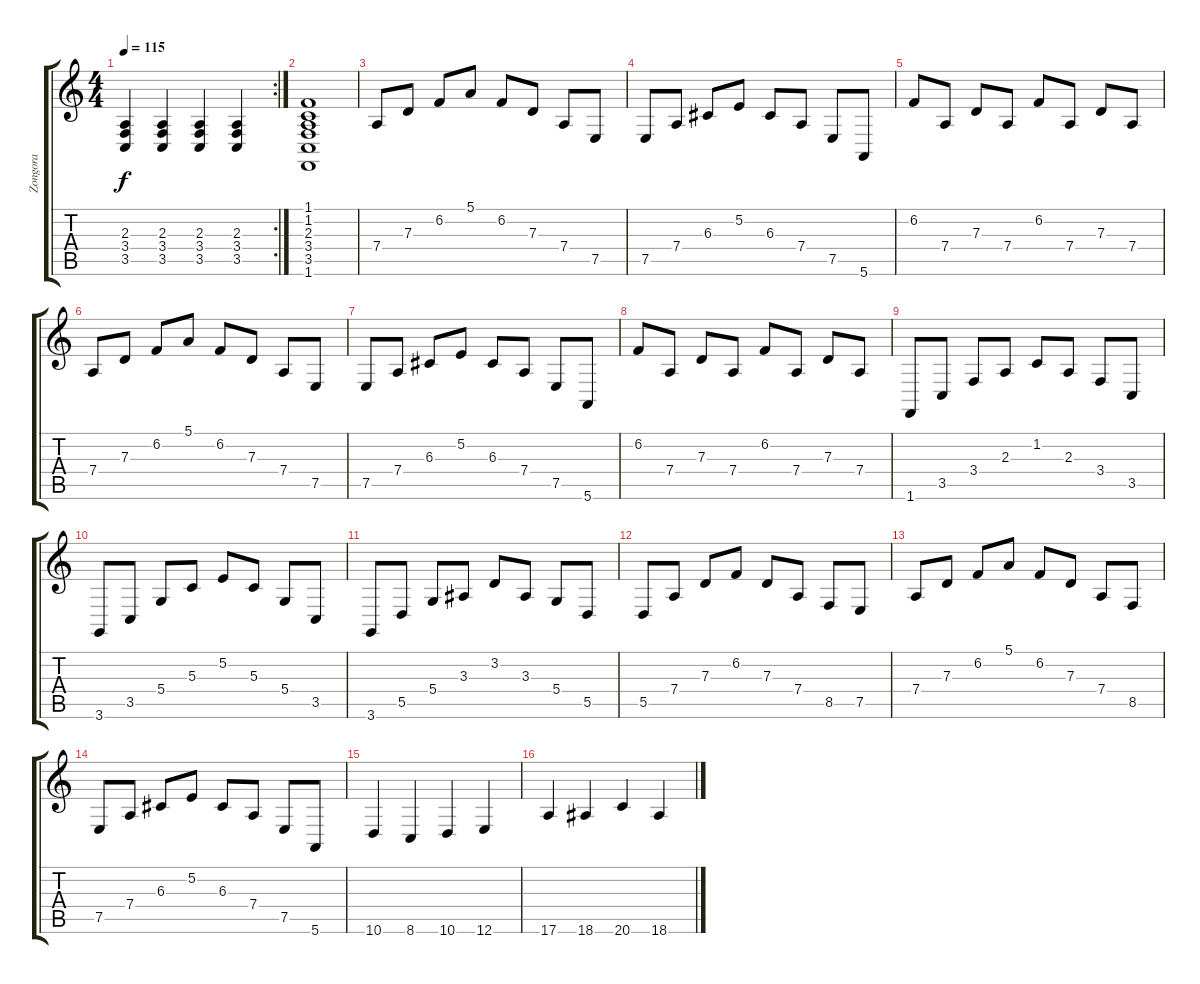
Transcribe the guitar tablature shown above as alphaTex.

\track ("Zongora" "Zongora") {instrument acousticgrandpiano}
\staff {score tabs}
\tuning (E4 B3 G3 D3 A2 E2) {hide}
\rc 2
\ts (4 4)
\tempo 115
\clef g2
\ks c
(2.3 3.4 3.5).4{dy f} (2.3 3.4 3.5).4 (2.3 3.4 3.5).4 (2.3 3.4 3.5).4 |
(1.1 1.2 2.3 3.4 3.5 1.6).1 |
7.4.8 7.3.8 6.2.8 5.1.8 6.2.8 7.3.8 7.4.8 7.5.8 |
7.5.8 7.4.8 6.3.8 5.2.8 6.3.8 7.4.8 7.5.8 5.6.8 |
6.2.8 7.4.8 7.3.8 7.4.8 6.2.8 7.4.8 7.3.8 7.4.8 |
7.4.8 7.3.8 6.2.8 5.1.8 6.2.8 7.3.8 7.4.8 7.5.8 |
7.5.8 7.4.8 6.3.8 5.2.8 6.3.8 7.4.8 7.5.8 5.6.8 |
6.2.8 7.4.8 7.3.8 7.4.8 6.2.8 7.4.8 7.3.8 7.4.8 |
1.6.8 3.5.8 3.4.8 2.3.8 1.2.8 2.3.8 3.4.8 3.5.8 |
3.6.8 3.5.8 5.4.8 5.3.8 5.2.8 5.3.8 5.4.8 3.5.8 |
3.6.8 5.5.8 5.4.8 3.3.8 3.2.8 3.3.8 5.4.8 5.5.8 |
5.5.8 7.4.8 7.3.8 6.2.8 7.3.8 7.4.8 8.5.8 7.5.8 |
7.4.8 7.3.8 6.2.8 5.1.8 6.2.8 7.3.8 7.4.8 8.5.8 |
7.5.8 7.4.8 6.3.8 5.2.8 6.3.8 7.4.8 7.5.8 5.6.8 |
10.6.4 8.6.4 10.6.4 12.6.4 |
17.6.4 18.6.4 20.6.4 18.6.4
